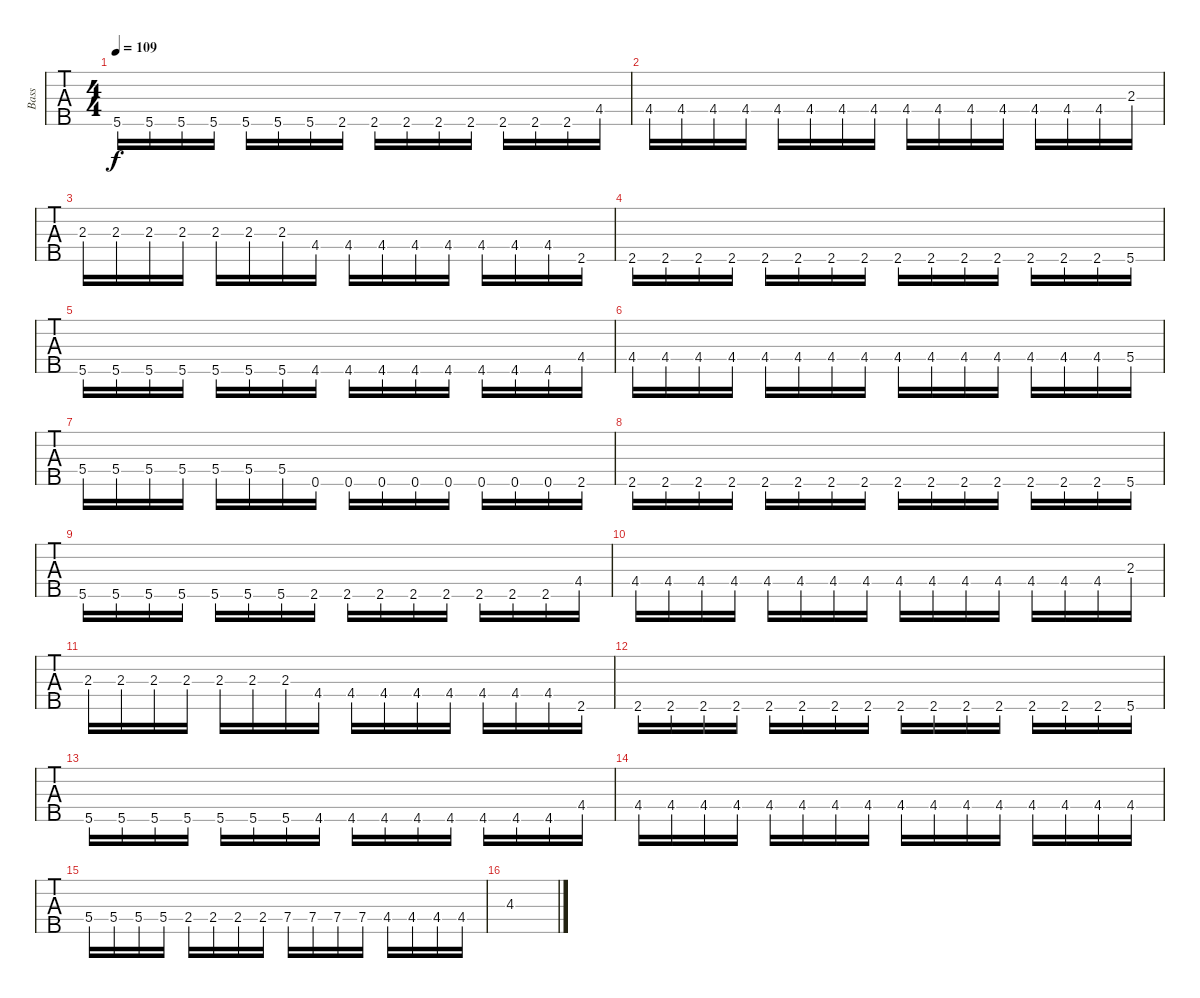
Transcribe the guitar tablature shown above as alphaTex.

\track ("Bass" "Bass") {instrument electricbassfinger}
\staff {tabs}
\tuning (G2 D2 A1 E1 B0) {hide}
\ts (4 4)
\tempo 109
\clef f4
\ks f#minor
5.5.16{dy f} 5.5.16 5.5.16 5.5.16 5.5.16 5.5.16 5.5.16 2.5.16 2.5.16 2.5.16 2.5.16 2.5.16 2.5.16 2.5.16 2.5.16 4.4.16 |
4.4.16 4.4.16 4.4.16 4.4.16 4.4.16 4.4.16 4.4.16 4.4.16 4.4.16 4.4.16 4.4.16 4.4.16 4.4.16 4.4.16 4.4.16 2.3.16 |
2.3.16 2.3.16 2.3.16 2.3.16 2.3.16 2.3.16 2.3.16 4.4.16 4.4.16 4.4.16 4.4.16 4.4.16 4.4.16 4.4.16 4.4.16 2.5.16 |
2.5.16 2.5.16 2.5.16 2.5.16 2.5.16 2.5.16 2.5.16 2.5.16 2.5.16 2.5.16 2.5.16 2.5.16 2.5.16 2.5.16 2.5.16 5.5.16 |
5.5.16 5.5.16 5.5.16 5.5.16 5.5.16 5.5.16 5.5.16 4.5.16 4.5.16 4.5.16 4.5.16 4.5.16 4.5.16 4.5.16 4.5.16 4.4.16 |
4.4.16 4.4.16 4.4.16 4.4.16 4.4.16 4.4.16 4.4.16 4.4.16 4.4.16 4.4.16 4.4.16 4.4.16 4.4.16 4.4.16 4.4.16 5.4.16 |
5.4.16 5.4.16 5.4.16 5.4.16 5.4.16 5.4.16 5.4.16 0.5.16 0.5.16 0.5.16 0.5.16 0.5.16 0.5.16 0.5.16 0.5.16 2.5.16 |
2.5.16 2.5.16 2.5.16 2.5.16 2.5.16 2.5.16 2.5.16 2.5.16 2.5.16 2.5.16 2.5.16 2.5.16 2.5.16 2.5.16 2.5.16 5.5.16 |
5.5.16 5.5.16 5.5.16 5.5.16 5.5.16 5.5.16 5.5.16 2.5.16 2.5.16 2.5.16 2.5.16 2.5.16 2.5.16 2.5.16 2.5.16 4.4.16 |
4.4.16 4.4.16 4.4.16 4.4.16 4.4.16 4.4.16 4.4.16 4.4.16 4.4.16 4.4.16 4.4.16 4.4.16 4.4.16 4.4.16 4.4.16 2.3.16 |
2.3.16 2.3.16 2.3.16 2.3.16 2.3.16 2.3.16 2.3.16 4.4.16 4.4.16 4.4.16 4.4.16 4.4.16 4.4.16 4.4.16 4.4.16 2.5.16 |
2.5.16 2.5.16 2.5.16 2.5.16 2.5.16 2.5.16 2.5.16 2.5.16 2.5.16 2.5.16 2.5.16 2.5.16 2.5.16 2.5.16 2.5.16 5.5.16 |
5.5.16 5.5.16 5.5.16 5.5.16 5.5.16 5.5.16 5.5.16 4.5.16 4.5.16 4.5.16 4.5.16 4.5.16 4.5.16 4.5.16 4.5.16 4.4.16 |
4.4.16 4.4.16 4.4.16 4.4.16 4.4.16 4.4.16 4.4.16 4.4.16 4.4.16 4.4.16 4.4.16 4.4.16 4.4.16 4.4.16 4.4.16 4.4.16 |
5.4.16 5.4.16 5.4.16 5.4.16 2.4.16 2.4.16 2.4.16 2.4.16 7.4.16 7.4.16 7.4.16 7.4.16 4.4.16 4.4.16 4.4.16 4.4.16 |
4.3.1
